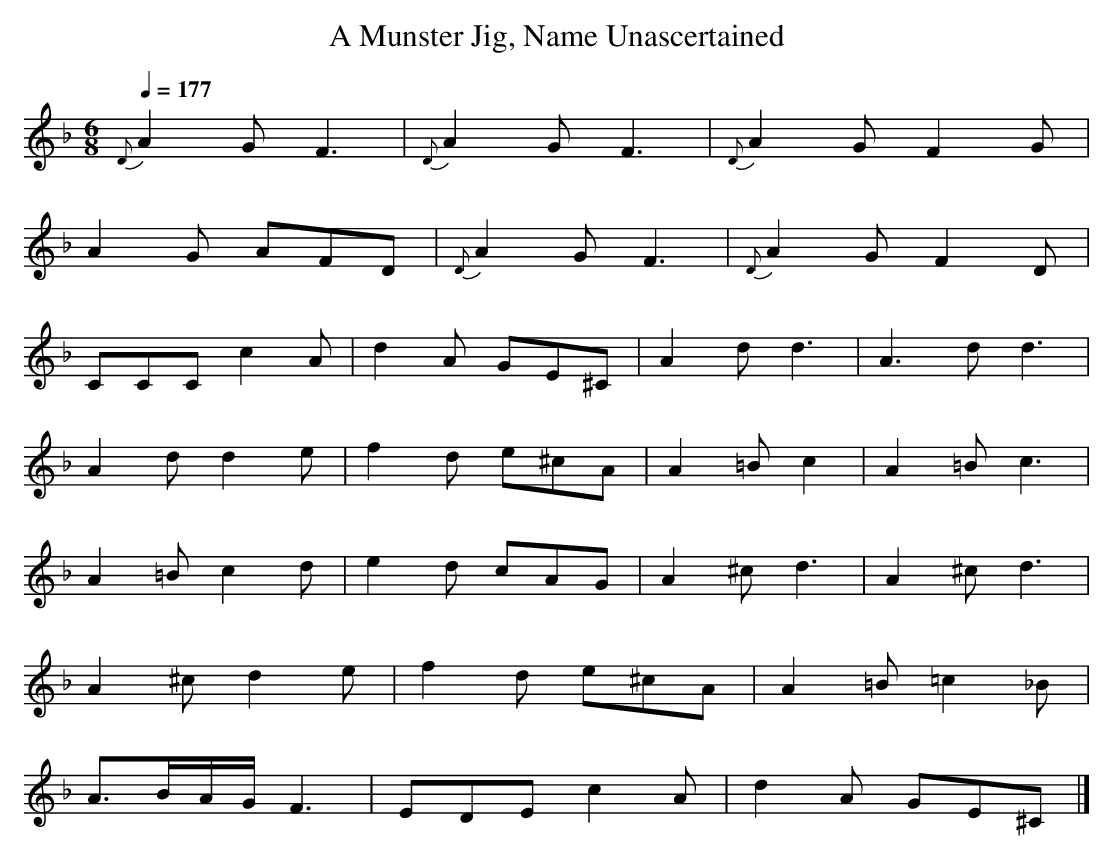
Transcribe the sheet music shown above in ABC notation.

X:1
T: A Munster Jig, Name Unascertained
M: 6/8
L: 1/8
Q: 1/4=177
K: F % 1 flats
V: 1
{D}A2G F3 | {D}A2G F3 | {D}A2G F2G |
A2G AFD | {D}A2G F3 | {D}A2G F2D |
CCC c2A | d2A GE^C | A2d d3 | A3d d3 |
A2d d2e | f2d e^cA | A2=B c2 | A2=B c3 |
A2=B c2d | e2d cAG | A2^c d3 | A2^c d3 |
A2^c d2e | f2d e^cA | A2=B =c2_B |
A>BA/G/ F3 | EDE c2A | d2A GE^C |]
